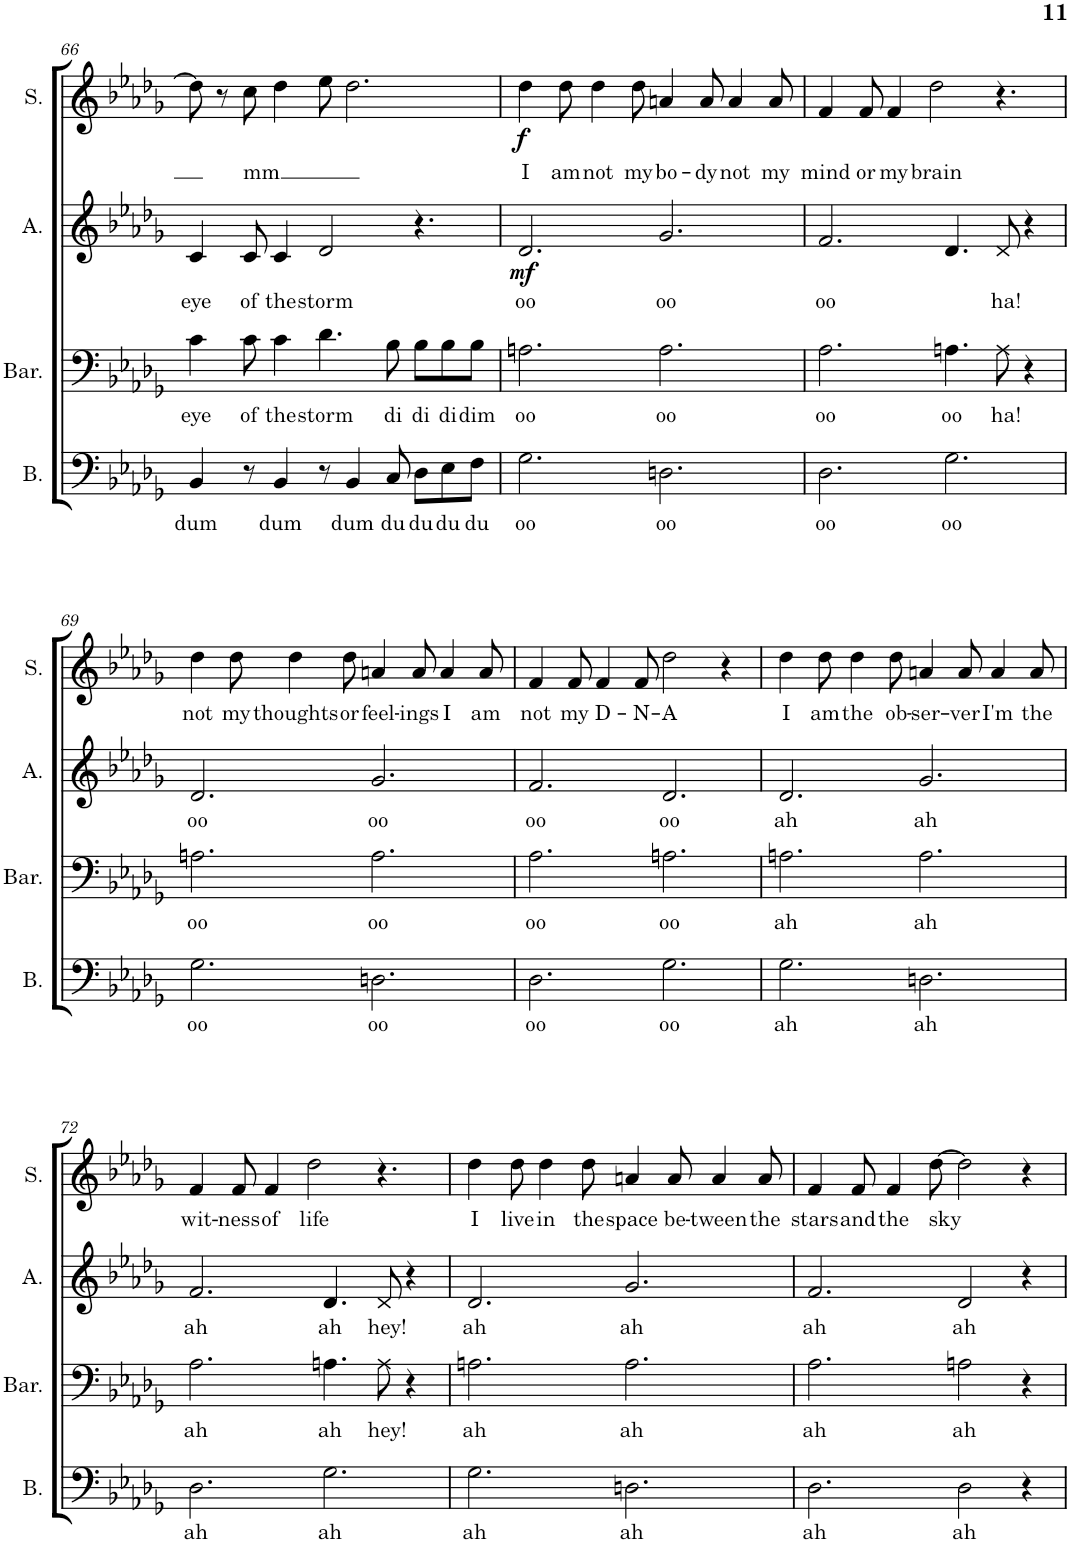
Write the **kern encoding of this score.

**kern	**text	**kern	**text	**kern	**text	**dynam	**kern	**text	**dynam
*part4	*part4	*part3	*part3	*part2	*part2	*part2	*part1	*part1	*part1
*staff4	*staff4	*staff3	*staff3	*staff2	*staff2	*staff2	*staff1	*staff1	*staff1
*I"Bass	*	*I"Baritone	*	*I"Alto	*	*	*I"Soprano	*	*
*I'B.	*	*I'Bar.	*	*I'A.	*	*	*I'S.	*	*
!!LO:PB:g=z
*clefF4	*	*clefF4	*	*clefG2	*	*	*clefG2	*	*
*k[b-e-a-d-g-]	*	*k[b-e-a-d-g-]	*	*k[b-e-a-d-g-]	*	*	*k[b-e-a-d-g-]	*	*
*M12/8	*	*M12/8	*	*M12/8	*	*	*M12/8	*	*
=66	=66	=66	=66	=66	=66	=66	=66	=66	=66
!	!LO:LY:b	!	!LO:LY:b	!	!LO:LY:b	!	!	!	!
4BB-/	dum	4c\	eye	4c/	eye	.	8dd-\]	.	.
.	.	.	.	.	.	.	8r	.	.
!	!	!	!LO:LY:b	!	!LO:LY:b	!	!	!LO:LY:b	!
8r	.	8c\	of	8c/	of	.	8cc\	mm	.
!	!LO:LY:b	!	!LO:LY:b	!	!LO:LY:b	!	!	!	!
4BB-/	dum	4c\	the	4c/	the	.	4dd-\	.	.
!	!	!	!LO:LY:b	!	!LO:LY:b	!	!	!	!
8r	.	4.d-\	storm	2d-/	storm	.	8ee-\	.	.
!	!LO:LY:b	!	!	!	!	!	!	!	!
4BB-/	dum	.	.	.	.	.	2.dd-\	.	.
!	!LO:LY:b	!	!LO:LY:b	!	!	!	!	!	!
8C/	du	8B-\	di	.	.	.	.	.	.
!	!LO:LY:b	!	!LO:LY:b	!	!	!	!	!	!
8D-\L	du	8B-\L	di	4.r	.	.	.	.	.
!	!LO:LY:b	!	!LO:LY:b	!	!	!	!	!	!
8E-\	du	8B-\	di	.	.	.	.	.	.
!	!LO:LY:b	!	!LO:LY:b	!	!	!	!	!	!
8F\J	du	8B-\J	dim	.	.	.	.	.	.
=67	=67	=67	=67	=67	=67	=67	=67	=67	=67
!	!LO:LY:b	!	!LO:LY:b	!	!LO:LY:b	!LO:DY:b	!	!LO:LY:b	!LO:DY:b
2.G-\	oo	2.An\	oo	2.d-/	oo	mf	4dd-\	I	f
!	!	!	!	!	!	!	!	!LO:LY:b	!
.	.	.	.	.	.	.	8dd-\	am	.
!	!	!	!	!	!	!	!	!LO:LY:b	!
.	.	.	.	.	.	.	4dd-\	not	.
!	!	!	!	!	!	!	!	!LO:LY:b	!
.	.	.	.	.	.	.	8dd-\	my	.
!	!LO:LY:b	!	!LO:LY:b	!	!LO:LY:b	!	!	!LO:LY:b	!
2.Dn\	oo	2.A\	oo	2.g-/	oo	.	4an/	bo-	.
!	!	!	!	!	!	!	!	!LO:LY:b	!
.	.	.	.	.	.	.	8a/	-dy	.
!	!	!	!	!	!	!	!	!LO:LY:b	!
.	.	.	.	.	.	.	4a/	not	.
!	!	!	!	!	!	!	!	!LO:LY:b	!
.	.	.	.	.	.	.	8a/	my	.
=68	=68	=68	=68	=68	=68	=68	=68	=68	=68
!	!LO:LY:b	!	!LO:LY:b	!	!LO:LY:b	!	!	!LO:LY:b	!
2.D-\	oo	2.A-\	oo	2.f/	oo	.	4f/	mind	.
!	!	!	!	!	!	!	!	!LO:LY:b	!
.	.	.	.	.	.	.	8f/	or	.
!	!	!	!	!	!	!	!	!LO:LY:b	!
.	.	.	.	.	.	.	4f/	my	.
!	!	!	!	!	!	!	!	!LO:LY:b	!
.	.	.	.	.	.	.	2dd-\	brain	.
!	!LO:LY:b	!	!LO:LY:b	!	!	!	!	!	!
2.G-\	oo	4.An\	oo	4.d-/	.	.	.	.	.
!	!	!	!LO:LY:b	!	!LO:LY:b	!	!	!	!
.	.	8A\	ha!	8d-/	ha!	.	4.r	.	.
.	.	4r	.	4r	.	.	.	.	.
!!LO:LB:g=z
=69	=69	=69	=69	=69	=69	=69	=69	=69	=69
!	!LO:LY:b	!	!LO:LY:b	!	!LO:LY:b	!	!	!LO:LY:b	!
2.G-\	oo	2.An\	oo	2.d-/	oo	.	4dd-\	not	.
!	!	!	!	!	!	!	!	!LO:LY:b	!
.	.	.	.	.	.	.	8dd-\	my	.
!	!	!	!	!	!	!	!	!LO:LY:b	!
.	.	.	.	.	.	.	4dd-\	thoughts	.
!	!	!	!	!	!	!	!	!LO:LY:b	!
.	.	.	.	.	.	.	8dd-\	or	.
!	!LO:LY:b	!	!LO:LY:b	!	!LO:LY:b	!	!	!LO:LY:b	!
2.Dn\	oo	2.A\	oo	2.g-/	oo	.	4an/	feel-	.
!	!	!	!	!	!	!	!	!LO:LY:b	!
.	.	.	.	.	.	.	8a/	-ings	.
!	!	!	!	!	!	!	!	!LO:LY:b	!
.	.	.	.	.	.	.	4a/	I	.
!	!	!	!	!	!	!	!	!LO:LY:b	!
.	.	.	.	.	.	.	8a/	am	.
=70	=70	=70	=70	=70	=70	=70	=70	=70	=70
!	!LO:LY:b	!	!LO:LY:b	!	!LO:LY:b	!	!	!LO:LY:b	!
2.D-\	oo	2.A-\	oo	2.f/	oo	.	4f/	not	.
!	!	!	!	!	!	!	!	!LO:LY:b	!
.	.	.	.	.	.	.	8f/	my	.
!	!	!	!	!	!	!	!	!LO:LY:b	!
.	.	.	.	.	.	.	4f/	D-	.
!	!	!	!	!	!	!	!	!LO:LY:b	!
.	.	.	.	.	.	.	8f/	-N-	.
!	!LO:LY:b	!	!LO:LY:b	!	!LO:LY:b	!	!	!LO:LY:b	!
2.G-\	oo	2.An\	oo	2.d-/	oo	.	2dd-\	-A	.
.	.	.	.	.	.	.	4r	.	.
=71	=71	=71	=71	=71	=71	=71	=71	=71	=71
!	!LO:LY:b	!	!LO:LY:b	!	!LO:LY:b	!	!	!LO:LY:b	!
2.G-\	ah	2.An\	ah	2.d-/	ah	.	4dd-\	I	.
!	!	!	!	!	!	!	!	!LO:LY:b	!
.	.	.	.	.	.	.	8dd-\	am	.
!	!	!	!	!	!	!	!	!LO:LY:b	!
.	.	.	.	.	.	.	4dd-\	the	.
!	!	!	!	!	!	!	!	!LO:LY:b	!
.	.	.	.	.	.	.	8dd-\	ob-	.
!	!LO:LY:b	!	!LO:LY:b	!	!LO:LY:b	!	!	!LO:LY:b	!
2.Dn\	ah	2.A\	ah	2.g-/	ah	.	4an/	-ser-	.
!	!	!	!	!	!	!	!	!LO:LY:b	!
.	.	.	.	.	.	.	8a/	-ver	.
!	!	!	!	!	!	!	!	!LO:LY:b	!
.	.	.	.	.	.	.	4a/	I'm	.
!	!	!	!	!	!	!	!	!LO:LY:b	!
.	.	.	.	.	.	.	8a/	the	.
!!LO:LB:g=z
=72	=72	=72	=72	=72	=72	=72	=72	=72	=72
!	!LO:LY:b	!	!LO:LY:b	!	!LO:LY:b	!	!	!LO:LY:b	!
2.D-\	ah	2.A-\	ah	2.f/	ah	.	4f/	wit-	.
!	!	!	!	!	!	!	!	!LO:LY:b	!
.	.	.	.	.	.	.	8f/	-ness	.
!	!	!	!	!	!	!	!	!LO:LY:b	!
.	.	.	.	.	.	.	4f/	of	.
!	!	!	!	!	!	!	!	!LO:LY:b	!
.	.	.	.	.	.	.	2dd-\	life	.
!	!LO:LY:b	!	!LO:LY:b	!	!LO:LY:b	!	!	!	!
2.G-\	ah	4.An\	ah	4.d-/	ah	.	.	.	.
!	!	!	!LO:LY:b	!	!LO:LY:b	!	!	!	!
.	.	8A\	hey!	8d-/	hey!	.	4.r	.	.
.	.	4r	.	4r	.	.	.	.	.
=73	=73	=73	=73	=73	=73	=73	=73	=73	=73
!	!LO:LY:b	!	!LO:LY:b	!	!LO:LY:b	!	!	!LO:LY:b	!
2.G-\	ah	2.An\	ah	2.d-/	ah	.	4dd-\	I	.
!	!	!	!	!	!	!	!	!LO:LY:b	!
.	.	.	.	.	.	.	8dd-\	live	.
!	!	!	!	!	!	!	!	!LO:LY:b	!
.	.	.	.	.	.	.	4dd-\	in	.
!	!	!	!	!	!	!	!	!LO:LY:b	!
.	.	.	.	.	.	.	8dd-\	the	.
!	!LO:LY:b	!	!LO:LY:b	!	!LO:LY:b	!	!	!LO:LY:b	!
2.Dn\	ah	2.A\	ah	2.g-/	ah	.	4an/	space	.
!	!	!	!	!	!	!	!	!LO:LY:b	!
.	.	.	.	.	.	.	8a/	be-	.
!	!	!	!	!	!	!	!	!LO:LY:b	!
.	.	.	.	.	.	.	4a/	-tween	.
!	!	!	!	!	!	!	!	!LO:LY:b	!
.	.	.	.	.	.	.	8a/	the	.
=74	=74	=74	=74	=74	=74	=74	=74	=74	=74
!	!LO:LY:b	!	!LO:LY:b	!	!LO:LY:b	!	!	!LO:LY:b	!
2.D-\	ah	2.A-\	ah	2.f/	ah	.	4f/	stars	.
!	!	!	!	!	!	!	!	!LO:LY:b	!
.	.	.	.	.	.	.	8f/	and	.
!	!	!	!	!	!	!	!	!LO:LY:b	!
.	.	.	.	.	.	.	4f/	the	.
!	!	!	!	!	!	!	!	!LO:LY:b	!
.	.	.	.	.	.	.	[8dd-\	sky	.
!	!LO:LY:b	!	!LO:LY:b	!	!LO:LY:b	!	!	!	!
2D-\	ah	2An\	ah	2d-/	ah	.	2dd-\]	.	.
4r	.	4r	.	4r	.	.	4r	.	.
=	=	=	=	=	=	=	=	=	=
*-	*-	*-	*-	*-	*-	*-	*-	*-	*-
